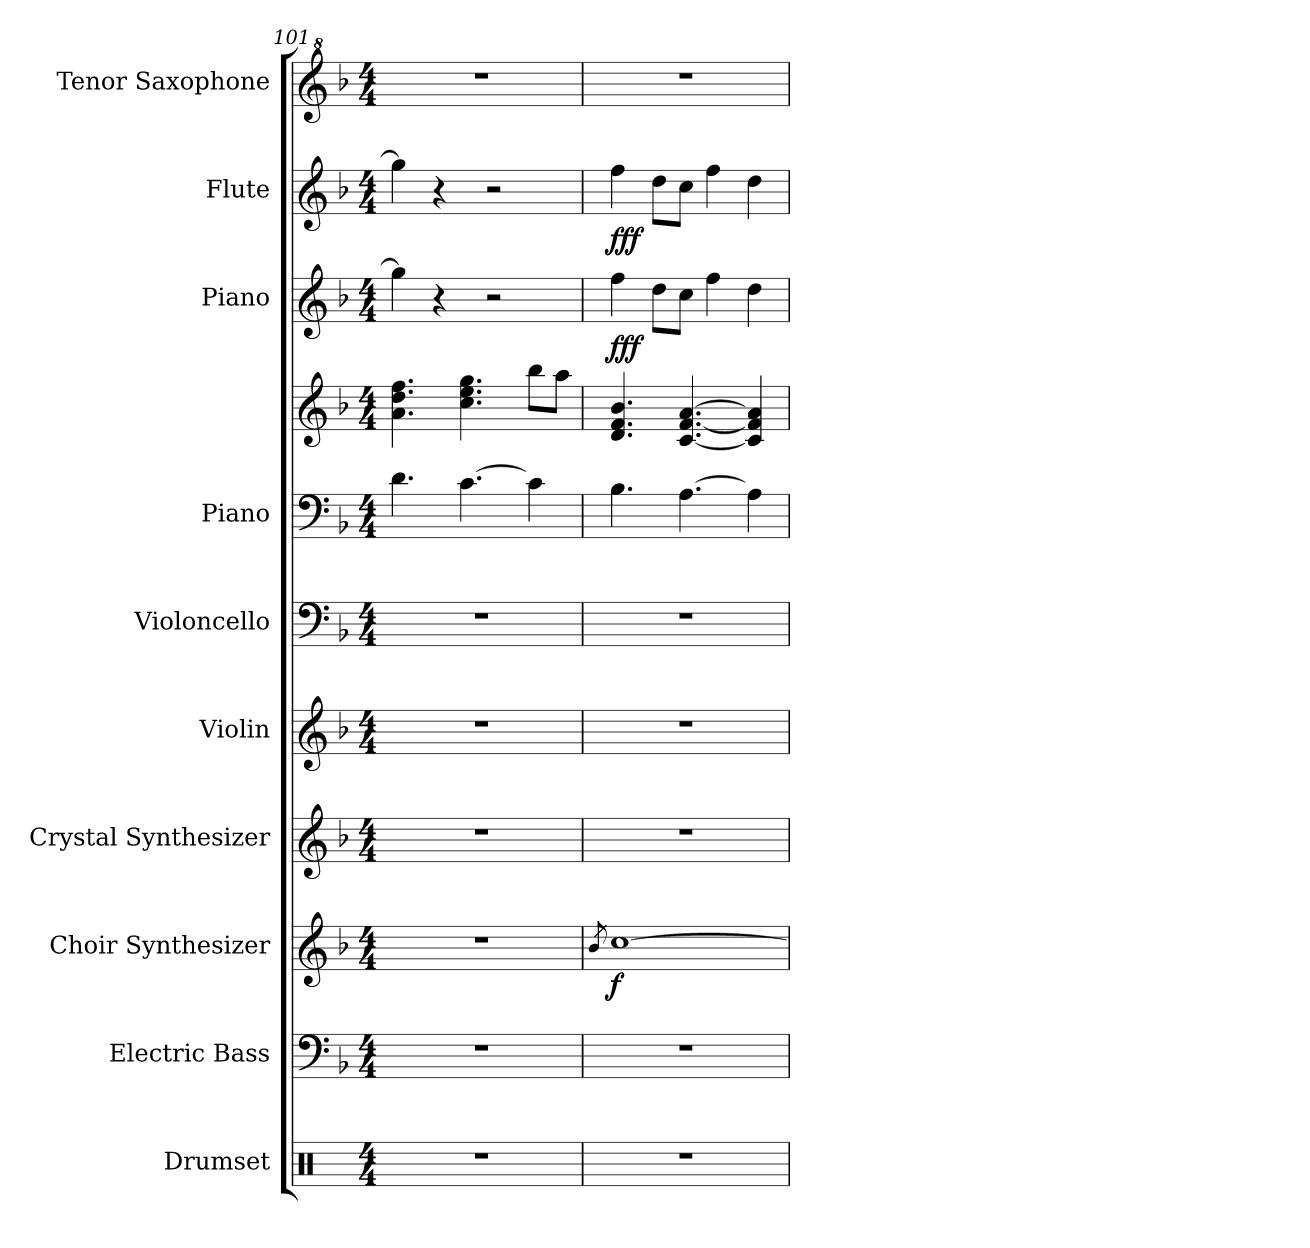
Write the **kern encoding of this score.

**kern	**kern	**kern	**dynam	**kern	**kern	**kern	**kern	**kern	**kern	**dynam	**kern	**dynam	**kern
*part10	*part9	*part8	*part8	*part7	*part6	*part5	*part4	*part4	*part3	*part3	*part2	*part2	*part1
*staff11	*staff10	*staff9	*staff9	*staff8	*staff7	*staff6	*staff5	*staff4	*staff3	*staff3	*staff2	*staff2	*staff1
*I"Drumset	*I"Electric Bass	*I"Choir Synthesizer	*	*I"Crystal Synthesizer	*I"Violin	*I"Violoncello	*I"Piano	*	*I"Piano	*	*I"Flute	*	*I"Tenor Saxophone
*I'D. Set	*I'El. B.	*I'Synth.	*	*I'Synth.	*I'Vln.	*I'Vc.	*I'Pno.	*	*I'Pno.	*	*I'Fl.	*	*I'T. Sax.
!!LO:PB:g=z
*clefX	*clefF4	*clefG2	*	*clefG2	*clefG2	*clefF4	*clefF4	*clefG2	*clefG2	*	*clefG2	*	*clefG^2
*	*ITrd7c12	*	*	*	*	*	*	*	*	*	*	*	*ITrd8c14
*k[]	*k[b-]	*k[b-]	*	*k[b-]	*k[b-]	*k[b-]	*k[b-]	*k[b-]	*k[b-]	*	*k[b-]	*	*k[b-]
*M4/4	*M4/4	*M4/4	*	*M4/4	*M4/4	*M4/4	*M4/4	*M4/4	*M4/4	*	*M4/4	*	*M4/4
=101	=101	=101	=101	=101	=101	=101	=101	=101	=101	=101	=101	=101	=101
1r	1r	1r	.	1r	1r	1r	4.d\	4.a\ 4.dd\ 4.ff\	4gg\]	.	4gg\]	.	1r
.	.	.	.	.	.	.	.	.	4r	.	4r	.	.
.	.	.	.	.	.	.	[4.c\	4.cc\ 4.ee\ 4.gg\	.	.	.	.	.
.	.	.	.	.	.	.	.	.	2r	.	2r	.	.
.	.	.	.	.	.	.	4c\]	8bb-\L	.	.	.	.	.
.	.	.	.	.	.	.	.	8aa\J	.	.	.	.	.
=102	=102	=102	=102	=102	=102	=102	=102	=102	=102	=102	=102	=102	=102
.	.	8qb-/	.	.	.	.	.	.	.	.	.	.	.
!	!	!	!LO:DY:b	!	!	!	!	!	!	!LO:DY:b	!	!LO:DY:b	!
1r	1r	[1cc	f	1r	1r	1r	4.B-\	4.d/ 4.f/ 4.b-/	4ff\	fff	4ff\	fff	1r
.	.	.	.	.	.	.	.	.	8dd\L	.	8dd\L	.	.
.	.	.	.	.	.	.	[4.A\	[4.c/ [4.f/ [4.a/	8cc\J	.	8cc\J	.	.
.	.	.	.	.	.	.	.	.	4ff\	.	4ff\	.	.
.	.	.	.	.	.	.	4A\]	4c/] 4f/] 4a/]	4dd\	.	4dd\	.	.
=	=	=	=	=	=	=	=	=	=	=	=	=	=
*-	*-	*-	*-	*-	*-	*-	*-	*-	*-	*-	*-	*-	*-
